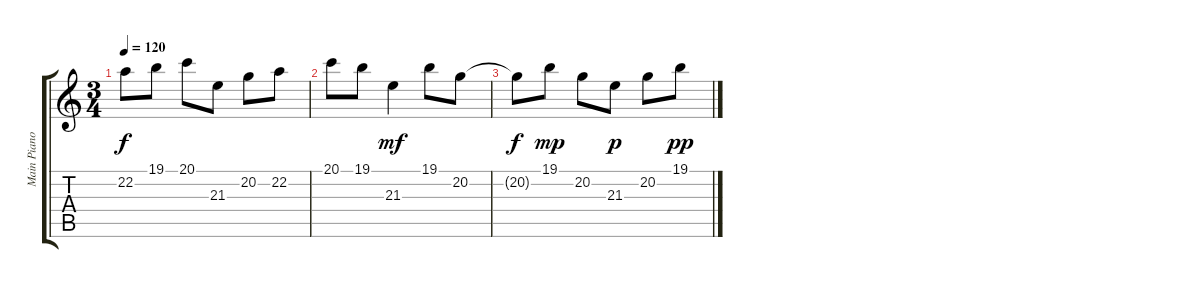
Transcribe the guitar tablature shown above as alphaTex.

\track ("Main Piano" "Main Piano") {instrument acousticgrandpiano}
\staff {score tabs}
\tuning (E4 B3 G3 D3 A2 E2) {hide}
\ts (3 4)
\tempo 120
\clef g2
\ks c
22.2.8{dy f volume 1} 19.1.8 20.1.8 21.3.8 20.2.8 22.2.8 |
20.1.8 19.1.8 21.3.4{dy mf} 19.1.8 20.2.8 |
20.2{t}.8{dy f} 19.1.8{dy mp} 20.2.8 21.3.8{dy p} 20.2.8 19.1.8{dy pp}
